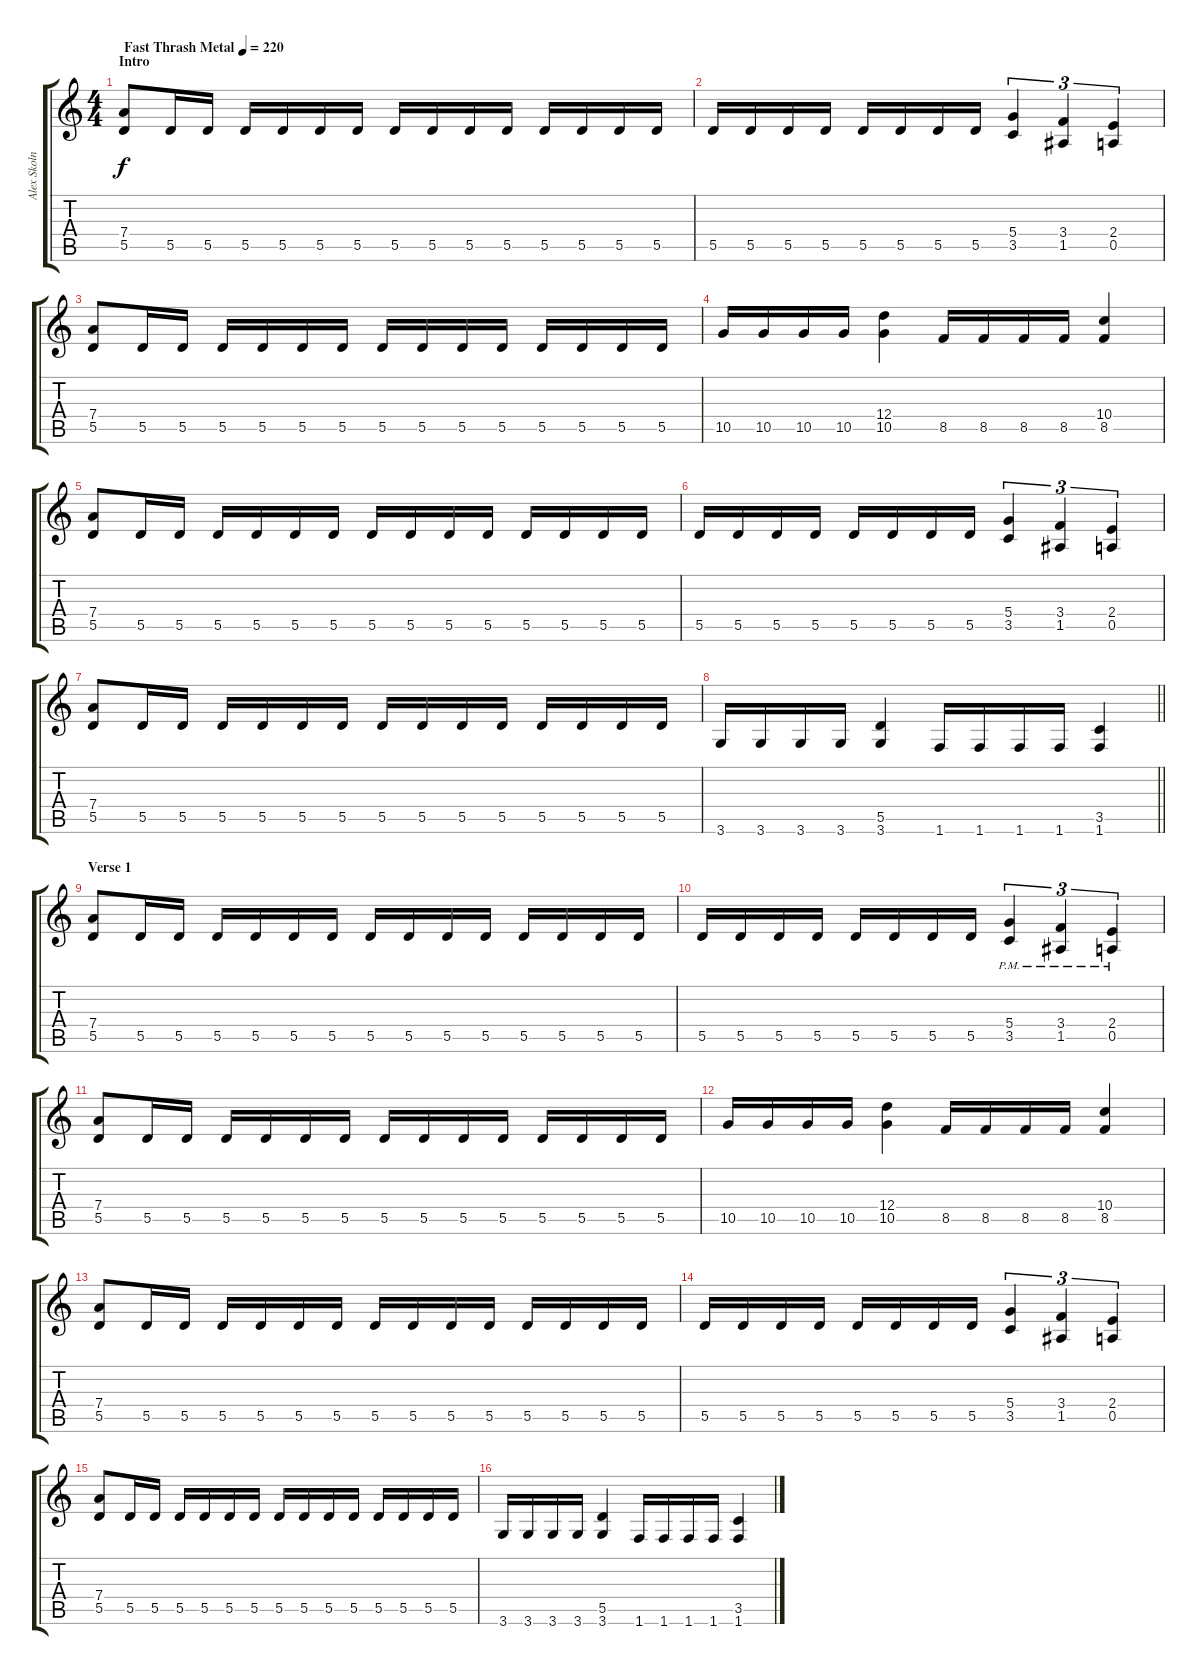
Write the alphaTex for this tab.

\track ("Alex Skolnick (Lead Gutar)" "Alex Skoln") {instrument distortionguitar}
\staff {score tabs}
\tuning (E4 B3 G3 D3 A2 E2) {hide}
\ts (4 4)
\section ("" "Intro")
\tempo (220 "Fast Thrash Metal")
\clef g2
\ks c
(7.4 5.5).8{dy f instrument distortionguitar} 5.5.16 5.5.16 5.5.16 5.5.16 5.5.16 5.5.16 5.5.16 5.5.16 5.5.16 5.5.16 5.5.16 5.5.16 5.5.16 5.5.16 |
5.5.16 5.5.16 5.5.16 5.5.16 5.5.16 5.5.16 5.5.16 5.5.16 (5.4 3.5).4{tu (3 2)} (3.4 1.5).4{tu (3 2)} (2.4 0.5).4{tu (3 2)} |
(7.4 5.5).8 5.5.16 5.5.16 5.5.16 5.5.16 5.5.16 5.5.16 5.5.16 5.5.16 5.5.16 5.5.16 5.5.16 5.5.16 5.5.16 5.5.16 |
10.5.16 10.5.16 10.5.16 10.5.16 (12.4 10.5).4 8.5.16 8.5.16 8.5.16 8.5.16 (10.4 8.5).4 |
(7.4 5.5).8 5.5.16 5.5.16 5.5.16 5.5.16 5.5.16 5.5.16 5.5.16 5.5.16 5.5.16 5.5.16 5.5.16 5.5.16 5.5.16 5.5.16 |
5.5.16 5.5.16 5.5.16 5.5.16 5.5.16 5.5.16 5.5.16 5.5.16 (5.4 3.5).4{tu (3 2)} (3.4 1.5).4{tu (3 2)} (2.4 0.5).4{tu (3 2)} |
(7.4 5.5).8 5.5.16 5.5.16 5.5.16 5.5.16 5.5.16 5.5.16 5.5.16 5.5.16 5.5.16 5.5.16 5.5.16 5.5.16 5.5.16 5.5.16 |
\barLineRight lightlight
3.6.16 3.6.16 3.6.16 3.6.16 (5.5 3.6).4 1.6.16 1.6.16 1.6.16 1.6.16 (3.5 1.6).4 |
\section ("" "Verse 1")
(7.4 5.5).8 5.5.16 5.5.16 5.5.16 5.5.16 5.5.16 5.5.16 5.5.16 5.5.16 5.5.16 5.5.16 5.5.16 5.5.16 5.5.16 5.5.16 |
5.5.16 5.5.16 5.5.16 5.5.16 5.5.16 5.5.16 5.5.16 5.5.16 (5.4{pm} 3.5{pm}).4{tu (3 2)} (3.4{pm} 1.5{pm}).4{tu (3 2)} (2.4{pm} 0.5{pm}).4{tu (3 2)} |
(7.4 5.5).8 5.5.16 5.5.16 5.5.16 5.5.16 5.5.16 5.5.16 5.5.16 5.5.16 5.5.16 5.5.16 5.5.16 5.5.16 5.5.16 5.5.16 |
10.5.16 10.5.16 10.5.16 10.5.16 (12.4 10.5).4 8.5.16 8.5.16 8.5.16 8.5.16 (10.4 8.5).4 |
(7.4 5.5).8 5.5.16 5.5.16 5.5.16 5.5.16 5.5.16 5.5.16 5.5.16 5.5.16 5.5.16 5.5.16 5.5.16 5.5.16 5.5.16 5.5.16 |
5.5.16 5.5.16 5.5.16 5.5.16 5.5.16 5.5.16 5.5.16 5.5.16 (5.4 3.5).4{tu (3 2)} (3.4 1.5).4{tu (3 2)} (2.4 0.5).4{tu (3 2)} |
(7.4 5.5).8 5.5.16 5.5.16 5.5.16 5.5.16 5.5.16 5.5.16 5.5.16 5.5.16 5.5.16 5.5.16 5.5.16 5.5.16 5.5.16 5.5.16 |
3.6.16 3.6.16 3.6.16 3.6.16 (5.5 3.6).4 1.6.16 1.6.16 1.6.16 1.6.16 (3.5 1.6).4
